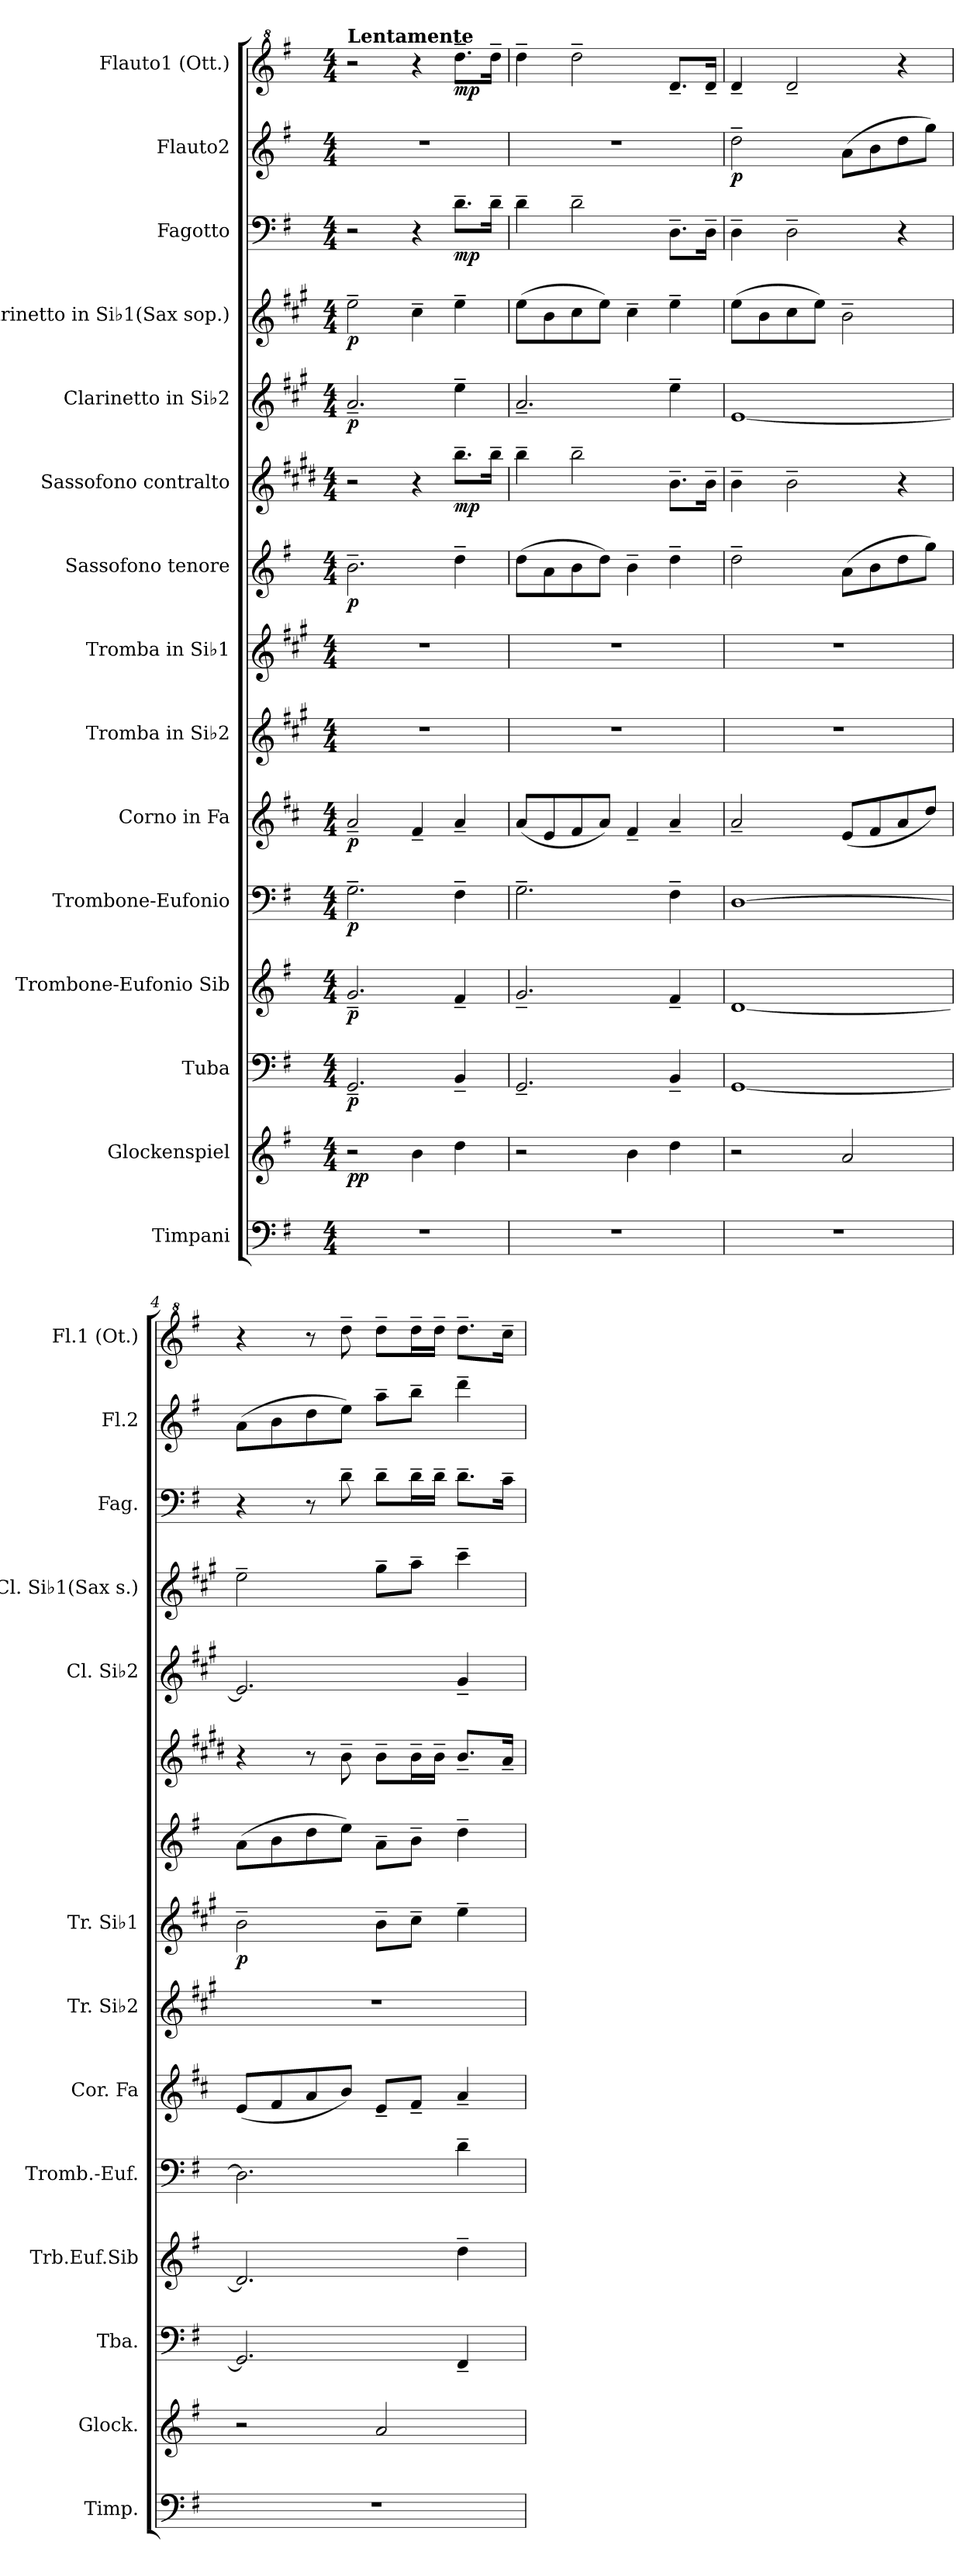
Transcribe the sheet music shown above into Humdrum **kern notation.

**kern	**kern	**dynam	**kern	**dynam	**kern	**dynam	**kern	**dynam	**kern	**dynam	**kern	**kern	**dynam	**kern	**dynam	**kern	**dynam	**kern	**dynam	**kern	**dynam	**kern	**dynam	**kern	**dynam	**kern	**dynam
*part15	*part14	*part14	*part13	*part13	*part12	*part12	*part11	*part11	*part10	*part10	*part9	*part8	*part8	*part7	*part7	*part6	*part6	*part5	*part5	*part4	*part4	*part3	*part3	*part2	*part2	*part1	*part1
*staff15	*staff14	*staff14	*staff13	*staff13	*staff12	*staff12	*staff11	*staff11	*staff10	*staff10	*staff9	*staff8	*staff8	*staff7	*staff7	*staff6	*staff6	*staff5	*staff5	*staff4	*staff4	*staff3	*staff3	*staff2	*staff2	*staff1	*staff1
*I"Timpani	*I"Glockenspiel	*	*I"Tuba	*	*I"Trombone-Eufonio Sib	*	*I"Trombone-Eufonio	*	*I"Corno in Fa	*	*I"Tromba in Si♭2	*I"Tromba in Si♭1	*	*I"Sassofono tenore	*	*I"Sassofono contralto	*	*I"Clarinetto in Si♭2	*	*I"Clarinetto in Si♭1(Sax sop.)	*	*I"Fagotto	*	*I"Flauto2	*	*I"Flauto1 (Ott.)	*
*I'Timp.	*I'Glock.	*	*I'Tba.	*	*I'Trb.Euf.Sib	*	*I'Tromb.-Euf.	*	*I'Cor. Fa	*	*I'Tr. Si♭2	*I'Tr. Si♭1	*	*	*	*	*	*I'Cl. Si♭2	*	*I'Cl. Si♭1(Sax s.)	*	*I'Fag.	*	*I'Fl.2	*	*I'Fl.1 (Ot.)	*
*clefF4	*clefG2	*	*clefF4	*	*clefG2	*	*clefF4	*	*clefG2	*	*clefG2	*clefG2	*	*clefG2	*	*clefG2	*	*clefG2	*	*clefG2	*	*clefF4	*	*clefG2	*	*clefG^2	*
*	*ITrd-14c-24	*	*	*	*ITrd8c14	*	*	*	*ITrd4c7	*	*ITrd1c2	*ITrd1c2	*	*ITrd8c14	*	*ITrd5c9	*	*ITrd1c2	*	*ITrd1c2	*	*	*	*	*	*	*
*k[f#]	*k[f#]	*	*k[f#]	*	*k[f#]	*	*k[f#]	*	*k[f#]	*	*k[f#]	*k[f#]	*	*k[f#]	*	*k[f#]	*	*k[f#]	*	*k[f#]	*	*k[f#]	*	*k[f#]	*	*k[f#]	*
*M4/4	*M4/4	*	*M4/4	*	*M4/4	*	*M4/4	*	*M4/4	*	*M4/4	*M4/4	*	*M4/4	*	*M4/4	*	*M4/4	*	*M4/4	*	*M4/4	*	*M4/4	*	*M4/4	*
*MM50	*MM50	*	*MM50	*	*MM50	*	*MM50	*	*MM50	*	*MM50	*MM50	*	*MM50	*	*MM50	*	*MM50	*	*MM50	*	*MM50	*	*MM50	*	*MM50	*
=1	=1	=1	=1	=1	=1	=1	=1	=1	=1	=1	=1	=1	=1	=1	=1	=1	=1	=1	=1	=1	=1	=1	=1	=1	=1	=1	=1
!	!	!	!	!	!	!	!	!	!	!	!	!	!	!	!	!	!	!	!	!	!	!	!	!	!	!LO:TX:a:B:t=Lentamente	!
!	!	!LO:DY:b	!	!LO:DY:b	!	!LO:DY:b	!	!LO:DY:b	!	!LO:DY:b	!	!	!	!	!LO:DY:b	!	!	!	!LO:DY:b	!	!LO:DY:b	!	!	!	!	!	!
1r	2r	pp	2.GG~/	p	2.G~/	p	2.G~\	p	2d~/	p	1r	1r	.	2.B~\	p	2r	.	2.g~/	p	2dd~\	p	2r	.	1r	.	2r	.
.	4bbb\	.	.	.	.	.	.	.	4B~/	.	.	.	.	.	.	4r	.	.	.	4b~\	.	4r	.	.	.	4r	.
!	!	!	!	!	!	!	!	!	!	!	!	!	!	!	!	!	!LO:DY:b	!	!	!	!	!	!LO:DY:b	!	!	!	!LO:DY:b
.	4dddd\	.	4BB~/	.	4F#~/	.	4F#~\	.	4d~/	.	.	.	.	4d~\	.	8.dd~\L	mp	4dd~\	.	4dd~\	.	8.d~\L	mp	.	.	8.ddd~\L	mp
.	.	.	.	.	.	.	.	.	.	.	.	.	.	.	.	16dd~\Jk	.	.	.	.	.	16d~\Jk	.	.	.	16ddd~\Jk	.
=2	=2	=2	=2	=2	=2	=2	=2	=2	=2	=2	=2	=2	=2	=2	=2	=2	=2	=2	=2	=2	=2	=2	=2	=2	=2	=2	=2
1r	2r	.	2.GG~/	.	2.G~/	.	2.G~\	.	(<8d/L	.	1r	1r	.	(>8d\L	.	4dd~\	.	2.g~/	.	(>8dd\L	.	4d~\	.	1r	.	4ddd~\	.
.	.	.	.	.	.	.	.	.	8A/	.	.	.	.	8A\	.	.	.	.	.	8a\	.	.	.	.	.	.	.
.	.	.	.	.	.	.	.	.	8B/	.	.	.	.	8B\	.	2dd~\	.	.	.	8b\	.	2d~\	.	.	.	2ddd~\	.
.	.	.	.	.	.	.	.	.	8d/J)	.	.	.	.	8d\J)	.	.	.	.	.	8dd\J)	.	.	.	.	.	.	.
.	4bbb\	.	.	.	.	.	.	.	4B~/	.	.	.	.	4B~\	.	.	.	.	.	4b~\	.	.	.	.	.	.	.
.	4dddd\	.	4BB~/	.	4F#~/	.	4F#~\	.	4d~/	.	.	.	.	4d~\	.	8.d~\L	.	4dd~\	.	4dd~\	.	8.D~\L	.	.	.	8.dd~/L	.
.	.	.	.	.	.	.	.	.	.	.	.	.	.	.	.	16d~\Jk	.	.	.	.	.	16D~\Jk	.	.	.	16dd~/Jk	.
=3	=3	=3	=3	=3	=3	=3	=3	=3	=3	=3	=3	=3	=3	=3	=3	=3	=3	=3	=3	=3	=3	=3	=3	=3	=3	=3	=3
!	!	!	!	!	!	!	!	!	!	!	!	!	!	!	!	!	!	!	!	!	!	!	!	!	!LO:DY:b	!	!
1r	2r	.	[1GG	.	[1D	.	[1D	.	2d~/	.	1r	1r	.	2d~\	.	4d~\	.	[1d	.	(>8dd\L	.	4D~\	.	2dd~\	p	4dd~/	.
.	.	.	.	.	.	.	.	.	.	.	.	.	.	.	.	.	.	.	.	8a\	.	.	.	.	.	.	.
.	.	.	.	.	.	.	.	.	.	.	.	.	.	.	.	2d~\	.	.	.	8b\	.	2D~\	.	.	.	2dd~/	.
.	.	.	.	.	.	.	.	.	.	.	.	.	.	.	.	.	.	.	.	8dd\J)	.	.	.	.	.	.	.
.	2aaa/	.	.	.	.	.	.	.	(<8A/L	.	.	.	.	(>8A\L	.	.	.	.	.	2a~\	.	.	.	(>8a\L	.	.	.
.	.	.	.	.	.	.	.	.	8B/	.	.	.	.	8B\	.	.	.	.	.	.	.	.	.	8b\	.	.	.
.	.	.	.	.	.	.	.	.	8d/	.	.	.	.	8d\	.	4r	.	.	.	.	.	4r	.	8dd\	.	4r	.
.	.	.	.	.	.	.	.	.	8g/J)	.	.	.	.	8g\J)	.	.	.	.	.	.	.	.	.	8gg\J)	.	.	.
=4	=4	=4	=4	=4	=4	=4	=4	=4	=4	=4	=4	=4	=4	=4	=4	=4	=4	=4	=4	=4	=4	=4	=4	=4	=4	=4	=4
!	!	!	!	!	!	!	!	!	!	!	!	!	!LO:DY:b	!	!	!	!	!	!	!	!	!	!	!	!	!	!
1r	2r	.	2.GG/]	.	2.D/]	.	2.D\]	.	(<8A/L	.	1r	2a~\	p	(>8A\L	.	4r	.	2.d/]	.	2dd~\	.	4r	.	(>8a\L	.	4r	.
.	.	.	.	.	.	.	.	.	8B/	.	.	.	.	8B\	.	.	.	.	.	.	.	.	.	8b\	.	.	.
.	.	.	.	.	.	.	.	.	8d/	.	.	.	.	8d\	.	8r	.	.	.	.	.	8r	.	8dd\	.	8r	.
.	.	.	.	.	.	.	.	.	8e/J)	.	.	.	.	8e\J)	.	8d~\	.	.	.	.	.	8d~\	.	8ee\J)	.	8ddd~\	.
.	2aaa/	.	.	.	.	.	.	.	8A~/L	.	.	8a~\L	.	8A~\L	.	8d~\L	.	.	.	8ff#~\L	.	8d~\L	.	8aa~\L	.	8ddd~\L	.
.	.	.	.	.	.	.	.	.	8B~/J	.	.	8b~\J	.	8B~\J	.	16d~\L	.	.	.	8gg~\J	.	16d~\L	.	8bb~\J	.	16ddd~\L	.
.	.	.	.	.	.	.	.	.	.	.	.	.	.	.	.	16d~\JJ	.	.	.	.	.	16d~\JJ	.	.	.	16ddd~\JJ	.
.	.	.	4FF#~/	.	4d~\	.	4d~\	.	4d~/	.	.	4dd~\	.	4d~\	.	8.d~/L	.	4f#~/	.	4bb~\	.	8.d~\L	.	4ddd~\	.	8.ddd~\L	.
.	.	.	.	.	.	.	.	.	.	.	.	.	.	.	.	16c~/Jk	.	.	.	.	.	16c~\Jk	.	.	.	16ccc~\Jk	.
=	=	=	=	=	=	=	=	=	=	=	=	=	=	=	=	=	=	=	=	=	=	=	=	=	=	=	=
*-	*-	*-	*-	*-	*-	*-	*-	*-	*-	*-	*-	*-	*-	*-	*-	*-	*-	*-	*-	*-	*-	*-	*-	*-	*-	*-	*-
